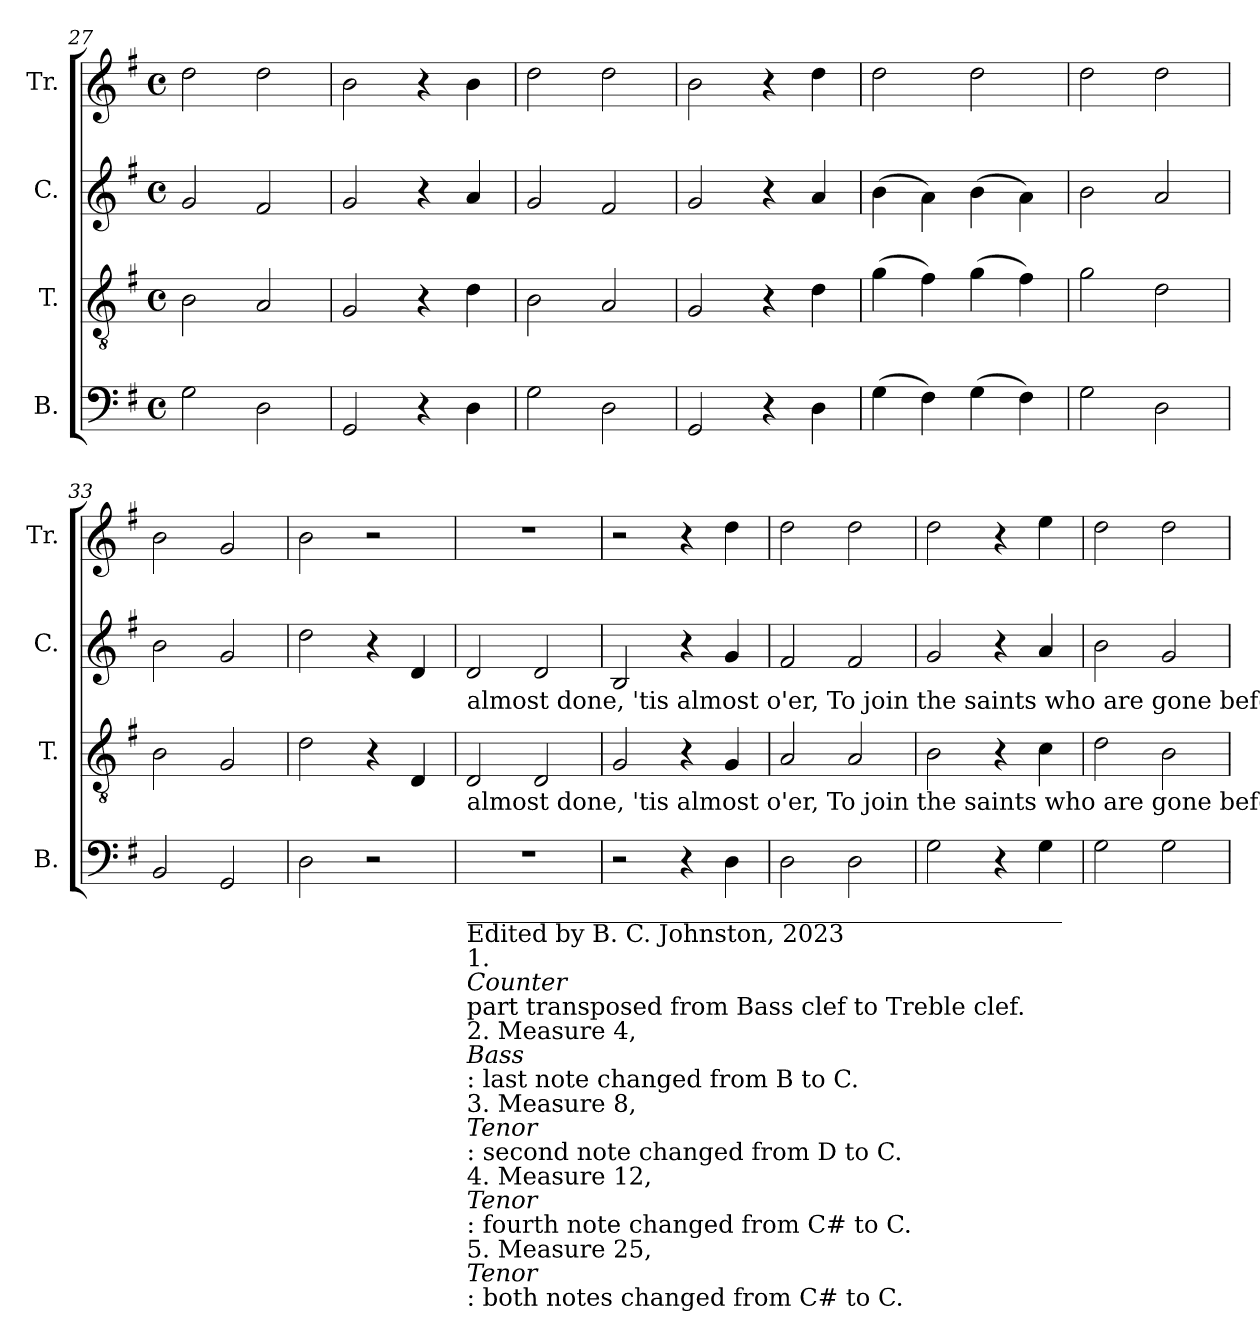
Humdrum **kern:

**kern	**kern	**kern	**kern
*part4	*part3	*part2	*part1
*staff4	*staff3	*staff2	*staff1
*I"B.	*I"T.	*I"C.	*I"Tr.
*I'B.	*I'T.	*I'C.	*I'Tr.
*clefF4	*clefGv2	*clefG2	*clefG2
*k[f#]	*k[f#]	*k[f#]	*k[f#]
*M4/4	*M4/4	*M4/4	*M4/4
*met(c)	*met(c)	*met(c)	*met(c)
=27	=27	=27	=27
2G!\	2B!\	2g!/	2dd!\
2D!\	2A!/	2f#!/	2dd!\
=28	=28	=28	=28
2GG!/	2G!/	2g!/	2b!\
4r	4r	4r	4r
4D!\	4d!\	4a!/	4b!\
=29	=29	=29	=29
2G!\	2B!\	2g!/	2dd!\
2D!\	2A!/	2f#!/	2dd!\
=30	=30	=30	=30
2GG!/	2G!/	2g!/	2b!\
4r	4r	4r	4r
4D!\	4d!\	4a!/	4dd!\
=31	=31	=31	=31
(>4G!\	(>4g!\	(>4b!\	2dd!\
4F#!\)	4f#!\)	4a!\)	.
(>4G!\	(>4g!\	(>4b!\	2dd!\
4F#!\)	4f#!\)	4a!\)	.
=32	=32	=32	=32
2G!\	2g!\	2b!\	2dd!\
2D!\	2d!\	2a!/	2dd!\
=33	=33	=33	=33
2BB!/	2B!\	2b!\	2b!\
2GG!/	2G!/	2g!/	2g!/
=34	=34	=34	=34
2D!\	2d!\	2dd!\	2b!\
2r	4r	4r	2r
.	4D!/	4d!/	.
!!LO:LB:g=z
=35	=35	=35	=35
!	!	!LO:TX:b:t=almost   done,    'tis     almost     o'er,    To    join  the saints who are gone before,    We   then  shall  meet   to   part  no  more, We then shall  meet  to  part  no   more.	!
!	!LO:TX:b:t=almost   done,    'tis     almost     o'er,    To    join  the saints who are gone before,     We   then  shall  meet   to   part  no  more, We then shall  meet  to  part  no   more.	!	!
!LO:TX:b:t=_________________________________________________	!	!	!
!LO:TX:b:t=Edited by B. C. Johnston, 2023	!	!	!
!LO:TX:b:t=1.	!	!	!
!LO:TX:b:i:t=Counter	!	!	!
!LO:TX:b:t=part transposed from Bass clef to Treble clef.	!	!	!
!LO:TX:b:t=2. Measure 4,	!	!	!
!LO:TX:b:i:t=Bass	!	!	!
!LO:TX:b:t=&colon; last note changed from B to C.	!	!	!
!LO:TX:b:t=3. Measure 8,	!	!	!
!LO:TX:b:i:t=Tenor	!	!	!
!LO:TX:b:t=&colon; second note changed from D to C.	!	!	!
!LO:TX:b:t=4. Measure 12,	!	!	!
!LO:TX:b:i:t=Tenor	!	!	!
!LO:TX:b:t=&colon; fourth note changed from C# to C.	!	!	!
!LO:TX:b:t=5. Measure 25,	!	!	!
!LO:TX:b:i:t=Tenor	!	!	!
!LO:TX:b:t=&colon; both notes changed from C# to C.	!	!	!
1r	2D!/	2d!/	1r
.	2D!/	2d!/	.
=36	=36	=36	=36
2r	2G!/	2B!/	2r
4r	4r	4r	4r
4D!\	4G!/	4g!/	4dd!\
=37	=37	=37	=37
2D!\	2A!/	2f#!/	2dd!\
2D!\	2A!/	2f#!/	2dd!\
=38	=38	=38	=38
2G!\	2B!\	2g!/	2dd!\
4r	4r	4r	4r
4G!\	4c!\	4a!/	4ee!\
=39	=39	=39	=39
2G!\	2d!\	2b!\	2dd!\
2G!\	2B!\	2g!/	2dd!\
=	=	=	=
*-	*-	*-	*-
